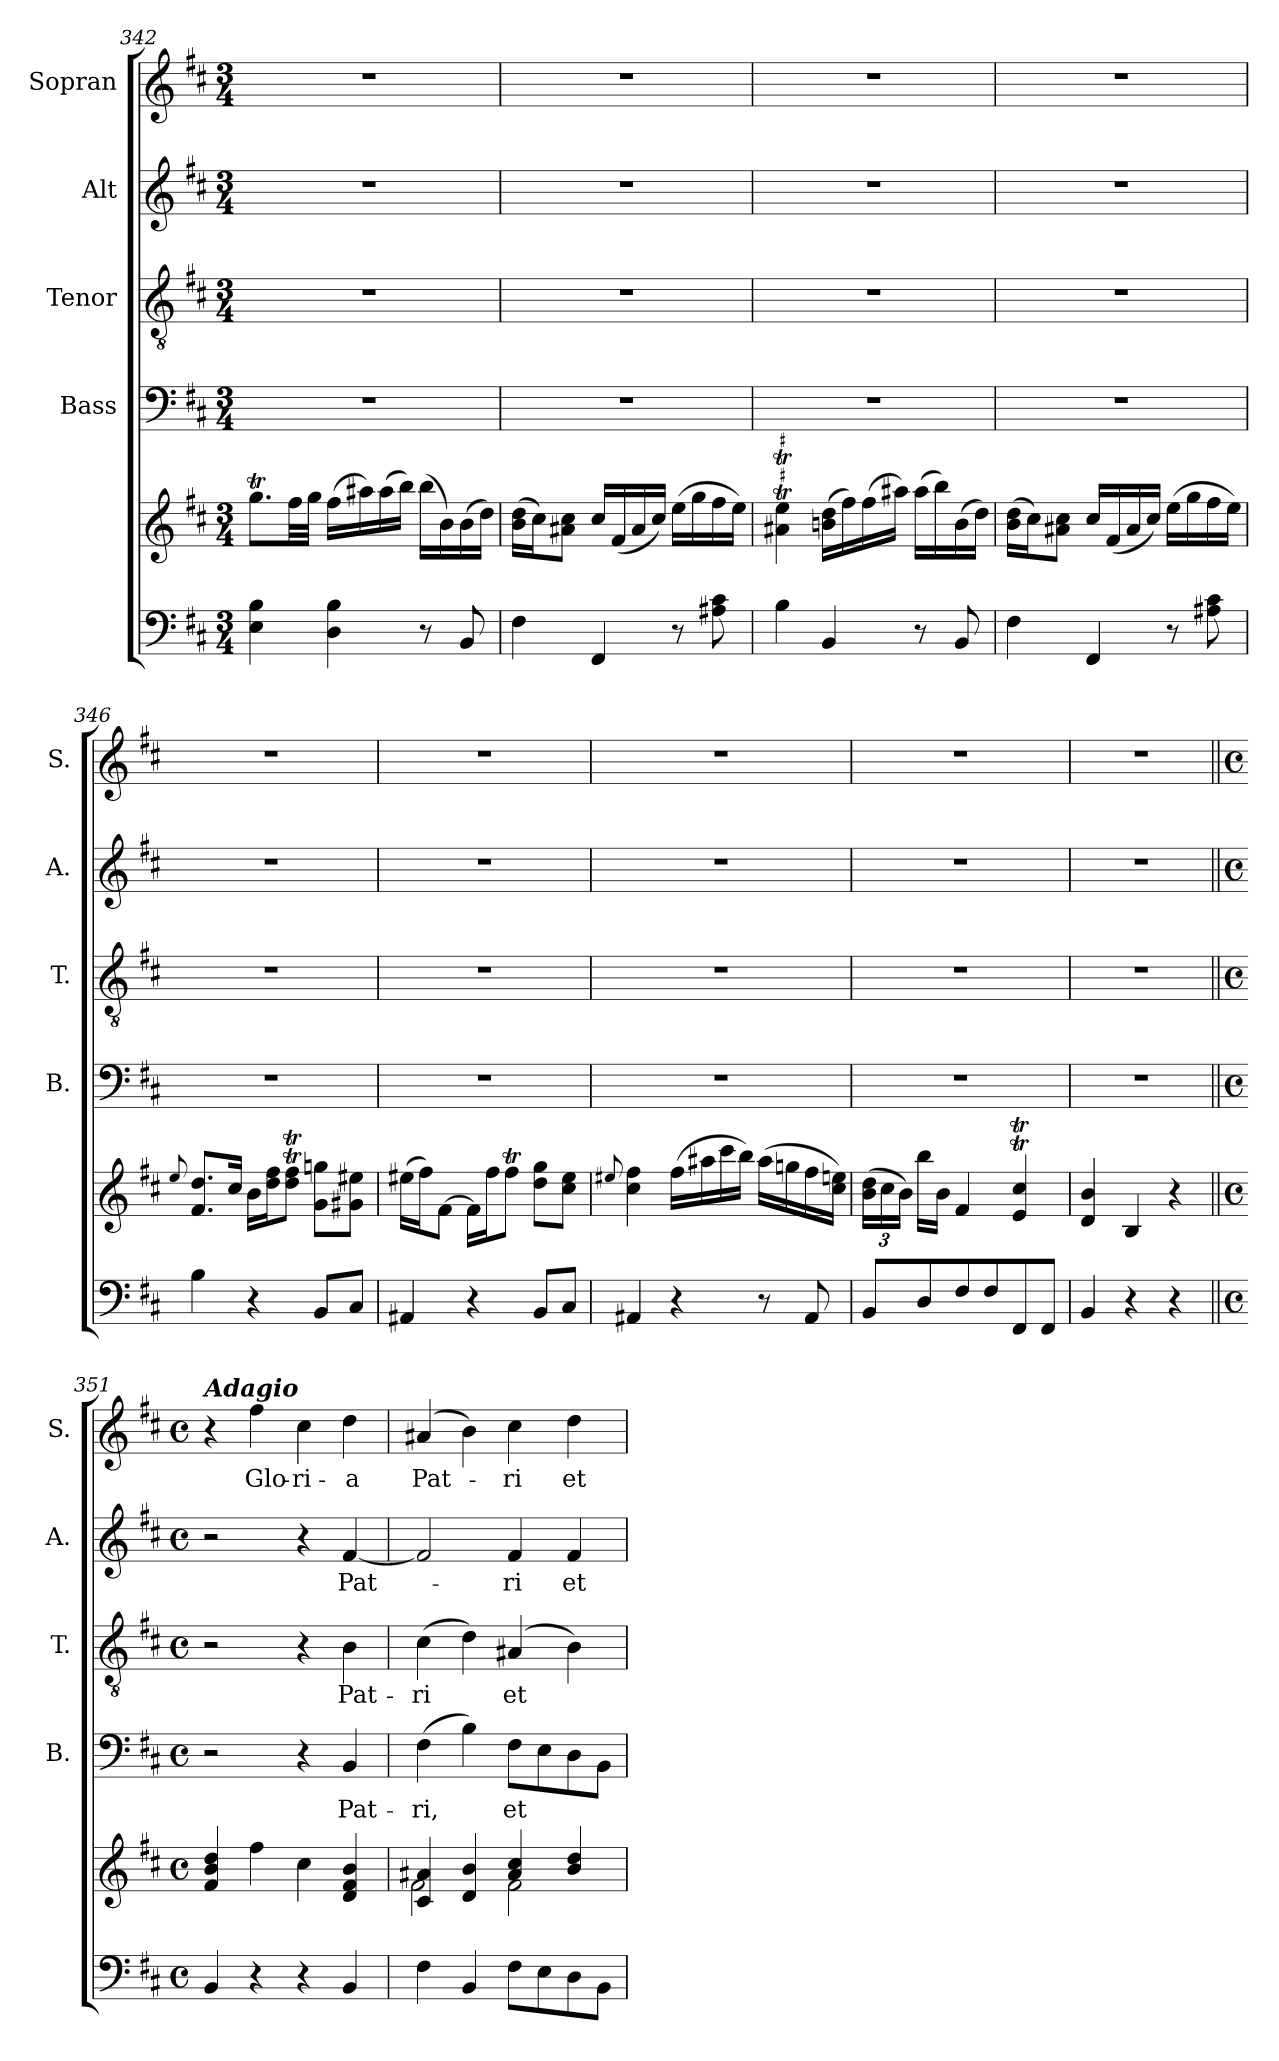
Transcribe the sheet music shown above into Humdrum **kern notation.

**kern	**kern	**kern	**text	**kern	**text	**kern	**text	**kern	**text
*part5	*part5	*part4	*part4	*part3	*part3	*part2	*part2	*part1	*part1
*staff6	*staff5	*staff4	*staff4	*staff3	*staff3	*staff2	*staff2	*staff1	*staff1
*	*	*I"Bass	*	*I"Tenor	*	*I"Alt	*	*I"Sopran	*
*	*	*I'B.	*	*I'T.	*	*I'A.	*	*I'S.	*
*clefF4	*clefG2	*clefF4	*	*clefGv2	*	*clefG2	*	*clefG2	*
*k[f#c#]	*k[f#c#]	*k[f#c#]	*	*k[f#c#]	*	*k[f#c#]	*	*k[f#c#]	*
*D:	*D:	*D:	*	*D:	*	*D:	*	*D:	*
*M3/4	*M3/4	*M3/4	*	*M3/4	*	*M3/4	*	*M3/4	*
=342	=342	=342	=342	=342	=342	=342	=342	=342	=342
4E\ 4B\	8.ggT\L	2.r	.	2.r	.	2.r	.	2.r	.
.	32ff#\LL	.	.	.	.	.	.	.	.
.	32gg\JJJ	.	.	.	.	.	.	.	.
4D\ 4B\	(>16ff#\LL	.	.	.	.	.	.	.	.
.	16aa#X\)	.	.	.	.	.	.	.	.
.	(>16aa#\	.	.	.	.	.	.	.	.
.	16bb\JJ)	.	.	.	.	.	.	.	.
8r	(>16bb\LL	.	.	.	.	.	.	.	.
.	16b\)	.	.	.	.	.	.	.	.
8BB/	(>16b\	.	.	.	.	.	.	.	.
.	16dd\JJ)	.	.	.	.	.	.	.	.
=343	=343	=343	=343	=343	=343	=343	=343	=343	=343
4F#\	(>16b\ 16dd\LL	2.r	.	2.r	.	2.r	.	2.r	.
.	16cc#\J)	.	.	.	.	.	.	.	.
.	8a#X\ 8cc#\J	.	.	.	.	.	.	.	.
4FF#/	16cc#/LL	.	.	.	.	.	.	.	.
.	(<16f#/	.	.	.	.	.	.	.	.
.	16a#/	.	.	.	.	.	.	.	.
.	16cc#/JJ)	.	.	.	.	.	.	.	.
8r	(>16ee\LL	.	.	.	.	.	.	.	.
.	16gg\	.	.	.	.	.	.	.	.
8A#X\ 8c#\	16ff#\	.	.	.	.	.	.	.	.
.	16ee\JJ)	.	.	.	.	.	.	.	.
!!LO:LB:g=z
=344	=344	=344	=344	=344	=344	=344	=344	=344	=344
4B\	4a#X\T 4ee\T	2.r	.	2.r	.	2.r	.	2.r	.
4BB/	(>16b\ 16dd\LL	.	.	.	.	.	.	.	.
.	16ff#\)	.	.	.	.	.	.	.	.
.	(>16ff#\	.	.	.	.	.	.	.	.
.	16aa#X\JJ)	.	.	.	.	.	.	.	.
8r	(>16aa#\LL	.	.	.	.	.	.	.	.
.	16bb\)	.	.	.	.	.	.	.	.
8BB/	(>16b\	.	.	.	.	.	.	.	.
.	16dd\JJ)	.	.	.	.	.	.	.	.
=345	=345	=345	=345	=345	=345	=345	=345	=345	=345
4F#\	(>16b\ 16dd\LL	2.r	.	2.r	.	2.r	.	2.r	.
.	16cc#\J)	.	.	.	.	.	.	.	.
.	8a#X\ 8cc#\J	.	.	.	.	.	.	.	.
4FF#/	16cc#/LL	.	.	.	.	.	.	.	.
.	(<16f#/	.	.	.	.	.	.	.	.
.	16a#/	.	.	.	.	.	.	.	.
.	16cc#/JJ)	.	.	.	.	.	.	.	.
8r	(>16ee\LL	.	.	.	.	.	.	.	.
.	16gg\	.	.	.	.	.	.	.	.
8A#X\ 8c#\	16ff#\	.	.	.	.	.	.	.	.
.	16ee\JJ)	.	.	.	.	.	.	.	.
=346	=346	=346	=346	=346	=346	=346	=346	=346	=346
.	8qqee/	.	.	.	.	.	.	.	.
4B\	8.f#/ 8.dd/L	2.r	.	2.r	.	2.r	.	2.r	.
.	16cc#/Jk	.	.	.	.	.	.	.	.
4r	16b\LL	.	.	.	.	.	.	.	.
.	16dd\ 16ff#\J	.	.	.	.	.	.	.	.
.	8dd\T 8ff#\TJ	.	.	.	.	.	.	.	.
8BB/L	8g\ 8gg\L	.	.	.	.	.	.	.	.
8C#/J	8g#X\ 8ee#X\J	.	.	.	.	.	.	.	.
=347	=347	=347	=347	=347	=347	=347	=347	=347	=347
4AA#X/	(>16ee#X\LL	2.r	.	2.r	.	2.r	.	2.r	.
.	16ff#\J)	.	.	.	.	.	.	.	.
.	[8f#\J	.	.	.	.	.	.	.	.
4r	16f#\LL]	.	.	.	.	.	.	.	.
.	16ff#\J	.	.	.	.	.	.	.	.
.	8ff#t\J	.	.	.	.	.	.	.	.
8BB/L	8dd\ 8gg\L	.	.	.	.	.	.	.	.
8C#/J	8cc#\ 8ee#\J	.	.	.	.	.	.	.	.
!!LO:PB:g=z
=348	=348	=348	=348	=348	=348	=348	=348	=348	=348
.	8qqee#X/	.	.	.	.	.	.	.	.
4AA#X/	4cc#\ 4ff#\	2.r	.	2.r	.	2.r	.	2.r	.
4r	(>16ff#\LL	.	.	.	.	.	.	.	.
.	16aa#X\	.	.	.	.	.	.	.	.
.	16ccc#\	.	.	.	.	.	.	.	.
.	16bb\JJ)	.	.	.	.	.	.	.	.
8r	(>16aa#\LL	.	.	.	.	.	.	.	.
.	16ggn\	.	.	.	.	.	.	.	.
8AA#/	16ff#\	.	.	.	.	.	.	.	.
.	16cc#\ 16een\JJ)	.	.	.	.	.	.	.	.
=349	=349	=349	=349	=349	=349	=349	=349	=349	=349
8BB/L	(>24b\ 24dd\LL	2.r	.	2.r	.	2.r	.	2.r	.
.	24cc#\	.	.	.	.	.	.	.	.
.	24b\JJ)	.	.	.	.	.	.	.	.
8D/	16bb\LL	.	.	.	.	.	.	.	.
.	16b\JJ	.	.	.	.	.	.	.	.
8F#/	4f#/	.	.	.	.	.	.	.	.
8F#/	.	.	.	.	.	.	.	.	.
8FF#/	4e/T 4cc#/T	.	.	.	.	.	.	.	.
8FF#/J	.	.	.	.	.	.	.	.	.
=350	=350	=350	=350	=350	=350	=350	=350	=350	=350
4BB/	4d/ 4b/	2.r	.	2.r	.	2.r	.	2.r	.
4r	4B/	.	.	.	.	.	.	.	.
4r	4r	.	.	.	.	.	.	.	.
=351||	=351||	=351||	=351||	=351||	=351||	=351||	=351||	=351||	=351||
*M4/4	*M4/4	*M4/4	*	*M4/4	*	*M4/4	*	*M4/4	*
*met(c)	*met(c)	*met(c)	*	*met(c)	*	*met(c)	*	*met(c)	*
!	!	!	!	!	!	!	!	!LO:TX:a:Bi:t=Adagio	!
4BB/	4f#/ 4b/ 4dd/	2r	.	2r	.	2r	.	4r	.
!	!	!	!	!	!	!	!	!	!LO:LY:b
4r	4ff#\	.	.	.	.	.	.	4ff#\	Glo-
!	!	!	!	!	!	!	!	!	!LO:LY:b
4r	4cc#\	4r	.	4r	.	4r	.	4cc#\	-ri-
!	!	!	!LO:LY:b	!	!LO:LY:b	!	!LO:LY:b	!	!LO:LY:b
4BB/	4d/ 4f#/ 4b/	4BB/	Pat-	4B\	Pat-	[4f#/	Pat-	4dd\	-a
=352	=352	=352	=352	=352	=352	=352	=352	=352	=352
*	*^	*	*	*	*	*	*	*	*
!	!	!	!	!LO:LY:b	!	!LO:LY:b	!	!	!	!LO:LY:b
4F#\	4c#/ 4a#X/	2f#\	(>4F#\	-ri,	(>4c#\	-ri	2f#/]	.	(4a#X/	Pat-
4BB/	4d/ 4b/	.	4B\)	.	4d\)	.	.	.	4b\)	.
!	!	!	!	!LO:LY:b	!	!LO:LY:b	!	!LO:LY:b	!	!LO:LY:b
8F#\L	4a#/ 4cc#/	2f#\	8F#\L	et	(4A#X/	et	4f#/	-ri	4cc#\	-ri
8E\	.	.	8E\	.	.	.	.	.	.	.
!	!	!	!	!	!	!	!	!LO:LY:b	!	!LO:LY:b
8D\	4b/ 4dd/	.	8D\	.	4B\)	.	4f#/	et	4dd\	et
8BB\J	.	.	8BB\J	.	.	.	.	.	.	.
*	*v	*v	*	*	*	*	*	*	*	*
=	=	=	=	=	=	=	=	=	=
*-	*-	*-	*-	*-	*-	*-	*-	*-	*-
